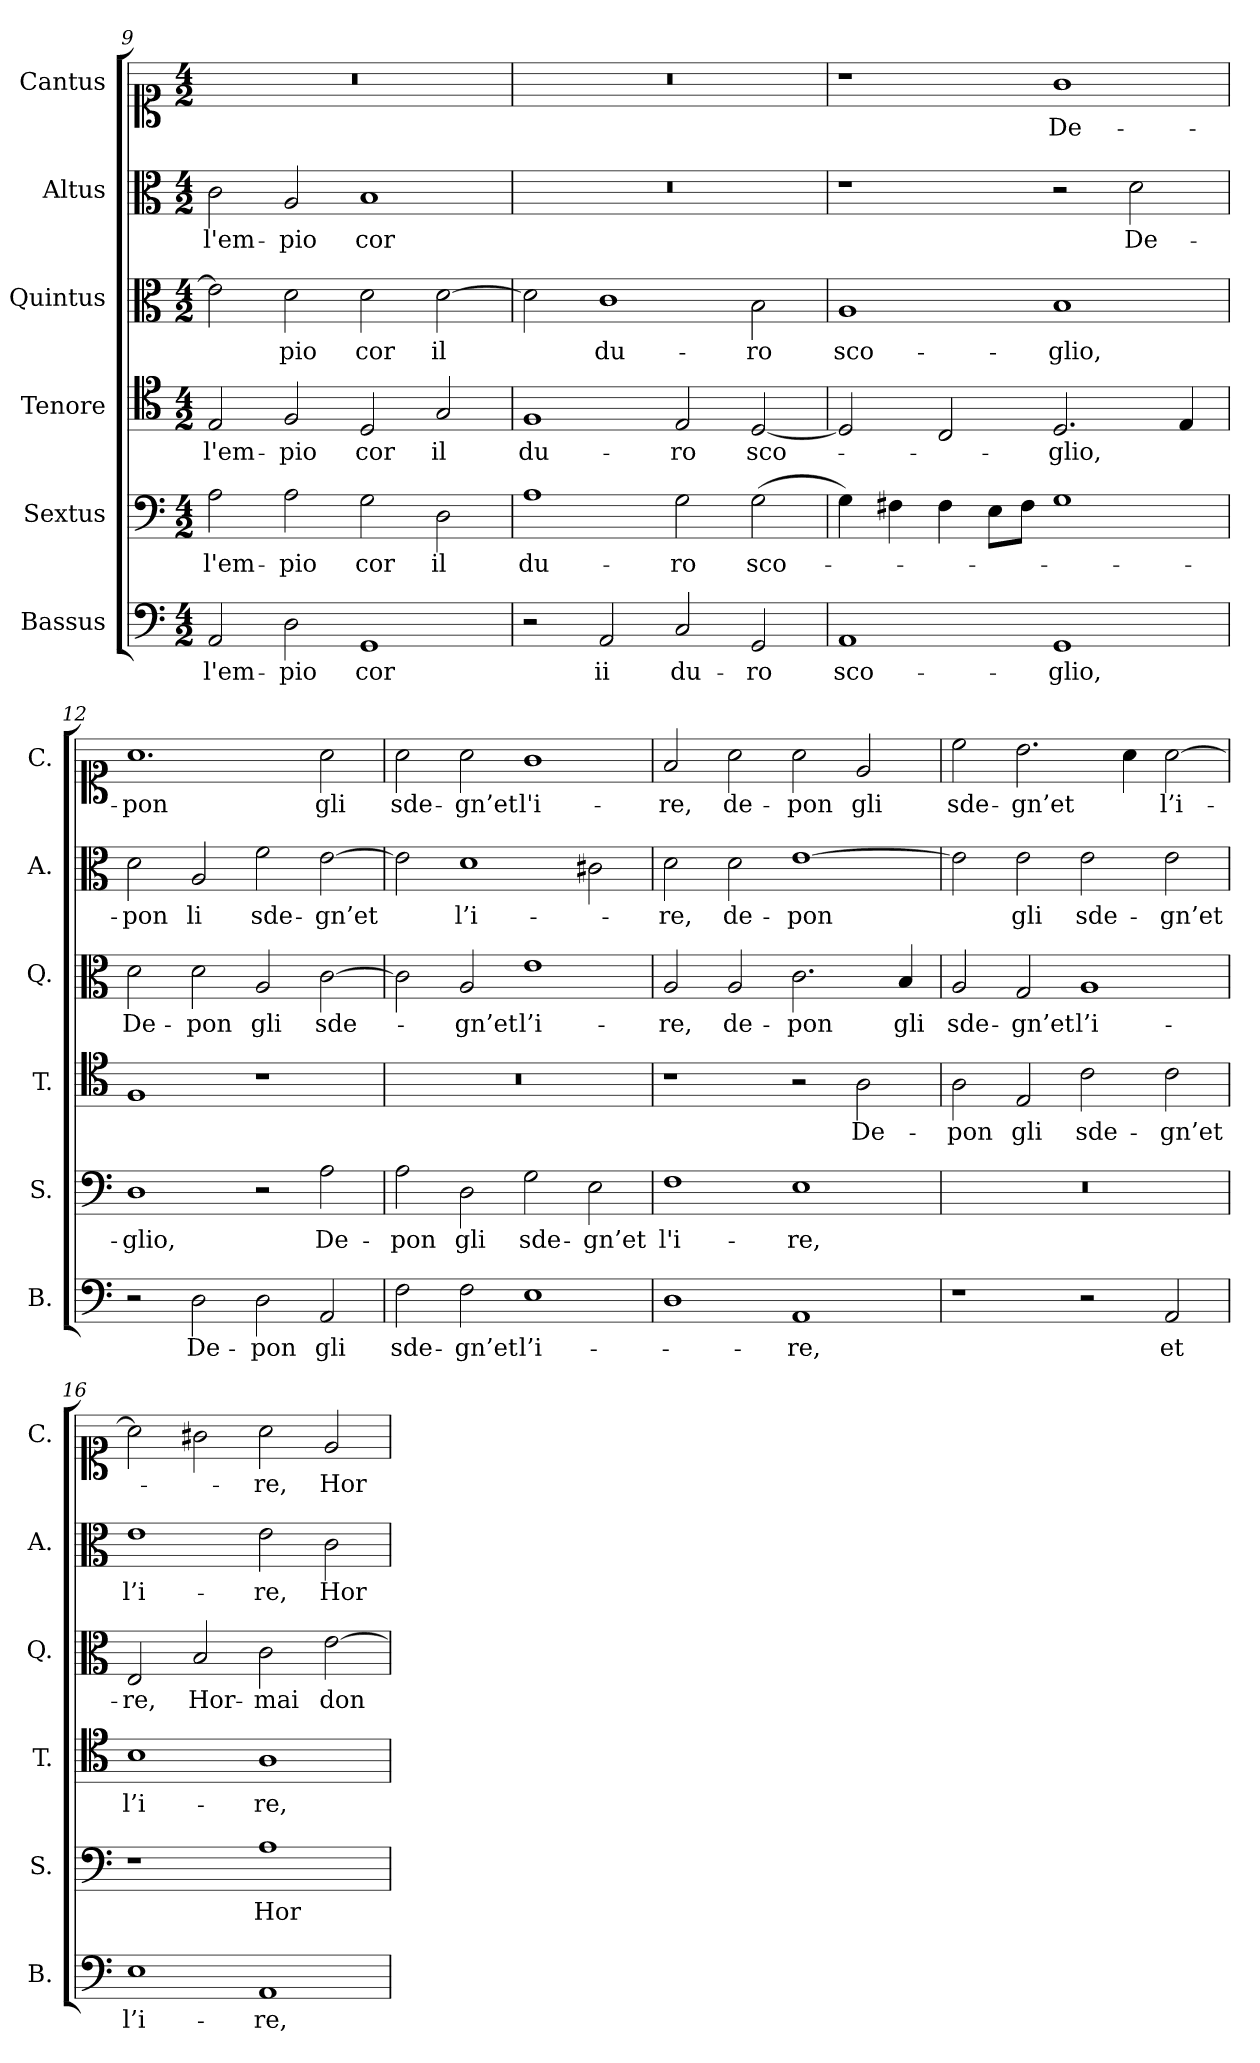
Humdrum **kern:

**kern	**text	**kern	**text	**kern	**text	**kern	**text	**kern	**text	**kern	**text
*part6	*part6	*part5	*part5	*part4	*part4	*part3	*part3	*part2	*part2	*part1	*part1
*staff6	*staff6	*staff5	*staff5	*staff4	*staff4	*staff3	*staff3	*staff2	*staff2	*staff1	*staff1
*I"Bassus	*	*I"Sextus	*	*I"Tenore	*	*I"Quintus	*	*I"Altus	*	*I"Cantus	*
*I'B.	*	*I'S.	*	*I'T.	*	*I'Q.	*	*I'A.	*	*I'C.	*
*clefF4	*	*clefF4	*	*clefC4	*	*clefC3	*	*clefC3	*	*clefC1	*
*k[]	*	*k[]	*	*k[]	*	*k[]	*	*k[]	*	*k[]	*
*M4/2	*	*M4/2	*	*M4/2	*	*M4/2	*	*M4/2	*	*M4/2	*
=9	=9	=9	=9	=9	=9	=9	=9	=9	=9	=9	=9
2AA/	l'em-	2A\	l'em-	2E/	l'em-	2e\]	.	2c\	l'em-	0r	.
2D\	-pio	2A\	-pio	2F/	-pio	2d\	-pio	2A/	-pio	.	.
1GG	cor	2G\	cor	2D/	cor	2d\	cor	1B	cor	.	.
.	.	2D\	il	2G/	il	[2d\	il	.	.	.	.
!!LO:PB:g=z
=10	=10	=10	=10	=10	=10	=10	=10	=10	=10	=10	=10
2r	.	1A	du-	1F	du-	2d\]	.	0r	.	0r	.
2AA/	ii	.	.	.	.	1c	du-	.	.	.	.
2C/	du-	2G\	-ro	2E/	-ro	.	.	.	.	.	.
2GG/	-ro	(>2G\	sco-	[2D/	sco-	2B\	-ro	.	.	.	.
=11	=11	=11	=11	=11	=11	=11	=11	=11	=11	=11	=11
1AA	sco-	4G\)	.	2D/]	.	1A	sco-	1r	.	1r	.
.	.	4F#X\	.	.	.	.	.	.	.	.	.
.	.	4F#\	.	2C/	.	.	.	.	.	.	.
.	.	8E\L	.	.	.	.	.	.	.	.	.
.	.	8F#\J	.	.	.	.	.	.	.	.	.
1GG	-glio,	1G	.	2.D/	-glio,	1B	-glio,	2r	.	1g	De-
.	.	.	.	.	.	.	.	2d\	De-	.	.
.	.	.	.	4E/	.	.	.	.	.	.	.
=12	=12	=12	=12	=12	=12	=12	=12	=12	=12	=12	=12
2r	.	1D	-glio,	1F	.	2d\	De-	2d\	-pon	1.a	-pon
2D\	De-	.	.	.	.	2d\	-pon	2A/	li	.	.
2D\	-pon	2r	.	1r	.	2A/	gli	2f\	sde-	.	.
2AA/	gli	2A\	De-	.	.	[2c\	sde-	[2e\	-gn’et	2a\	gli
=13	=13	=13	=13	=13	=13	=13	=13	=13	=13	=13	=13
2F\	sde-	2A\	-pon	0r	.	2c\]	.	2e\]	.	2a\	sde-
2F\	-gn’et	2D\	gli	.	.	2A/	-gn’et	1d	l’i-	2a\	-gn’et
1E	l’i-	2G\	sde-	.	.	1e	l’i-	.	.	1g	l'i-
.	.	2E\	-gn’et	.	.	.	.	2c#X\	.	.	.
!!LO:LB:g=z
=14	=14	=14	=14	=14	=14	=14	=14	=14	=14	=14	=14
1D	.	1F	l'i-	1r	.	2A/	-re,	2d\	-re,	2f/	-re,
.	.	.	.	.	.	2A/	de-	2d\	de-	2a\	de-
1AA	-re,	1E	-re,	2r	.	2.c\	-pon	[1e	-pon	2a\	-pon
.	.	.	.	2A\	De-	.	.	.	.	2e/	gli
.	.	.	.	.	.	4B/	gli	.	.	.	.
=15	=15	=15	=15	=15	=15	=15	=15	=15	=15	=15	=15
1r	.	0r	.	2A\	-pon	2A/	sde-	2e\]	.	2cc\	sde-
.	.	.	.	2E/	gli	2G/	-gn’et	2e\	gli	2.b\	-gn’et
2r	.	.	.	2c\	sde-	1A	l’i-	2e\	sde-	.	.
.	.	.	.	.	.	.	.	.	.	4a\	.
2AA/	et	.	.	2c\	-gn’et	.	.	2e\	-gn’et	[2a\	l’i-
=16	=16	=16	=16	=16	=16	=16	=16	=16	=16	=16	=16
1E	l’i-	1r	.	1B	l’i-	2E/	-re,	1e	l’i-	2a\]	.
.	.	.	.	.	.	2B/	Hor-	.	.	2g#X\	.
1AA	-re,	1A	Hor-	1A	-re,	2c\	-mai	2e\	-re,	2a\	-re,
.	.	.	.	.	.	[2e\	don-	2c\	Hor-	2e/	Hor-
=	=	=	=	=	=	=	=	=	=	=	=
*-	*-	*-	*-	*-	*-	*-	*-	*-	*-	*-	*-
